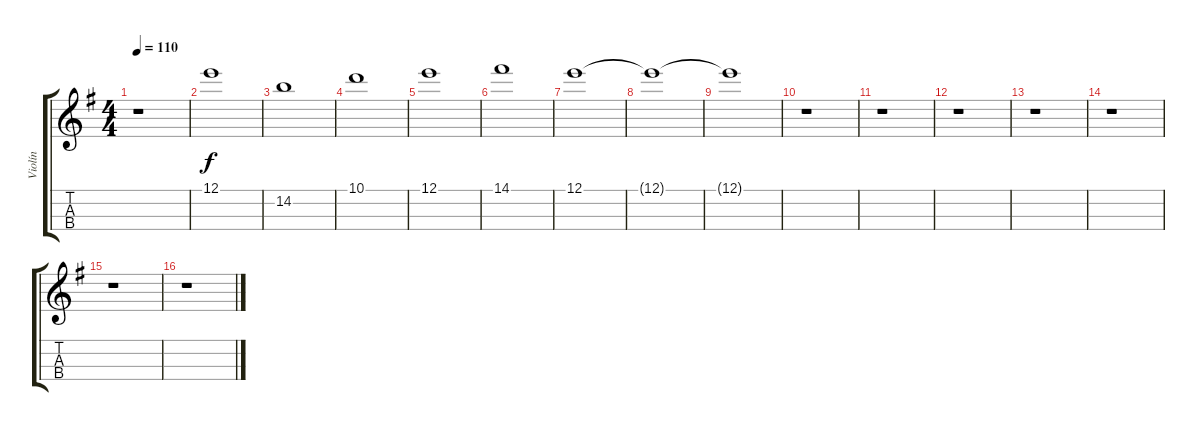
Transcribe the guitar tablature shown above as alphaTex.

\track ("Violín" "Violín") {instrument stringensemble1}
\staff {score tabs}
\tuning (E5 A4 D4 G3) {hide}
\ts (4 4)
\tempo 110
\clef g2
\ks g
r.1{dy f instrument stringensemble1} |
12.1.1 |
14.2.1 |
10.1.1 |
12.1.1 |
14.1.1 |
12.1.1 |
12.1{t}.1 |
12.1{t}.1 |
r.1 |
r.1 |
r.1 |
r.1 |
r.1 |
r.1 |
r.1
